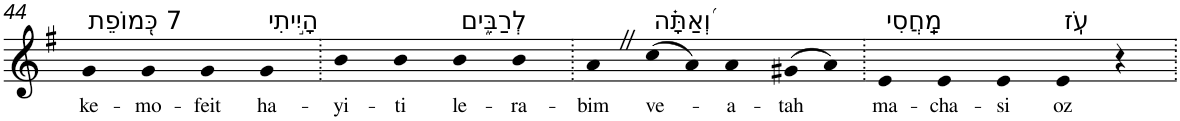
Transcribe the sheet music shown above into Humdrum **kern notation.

**kern	**text
*part1	*part1
*staff1	*staff1
*I"Piano	*
*I'Pno	*
!!LO:PB:g=z
*clefG2	*
*k[f#]	*
*G:	*
=44	=44
!LO:TX:a:t=7 כְּ֭מוֹפֵת	!
!	!LO:LY:b
4g	ke-
!	!LO:LY:b
4g	-mo-
!	!LO:LY:b
4g	-feit
!LO:TX:a:t=הָיִ֣יתִי	!
!	!LO:LY:b
4g	ha-
=45.	=45.
!	!LO:LY:b
4b	-yi-
!	!LO:LY:b
4b	-ti
!LO:TX:a:t=לְרַבִּ֑ים	!
!	!LO:LY:b
4b	le-
!	!LO:LY:b
4b	-ra-
=46.	=46.
!	!LO:LY:b
4aZ	-bim
!LO:TX:a:t=וְ֝אַתָּ֗ה	!
!	!LO:LY:b
(>8cc	ve-
8a)	.
!	!LO:LY:b
4a	-a-
!	!LO:LY:b
(>8g#X	-tah
8a)	.
=47.	=47.
!LO:TX:a:t=מַֽחֲסִי	!
!	!LO:LY:b
4e	ma-
!	!LO:LY:b
4e	-cha-
!	!LO:LY:b
4e	-si
!LO:TX:a:t=עֹֽז	!
!	!LO:LY:b
4e	oz
4r	.
=.	=.
*-	*-
